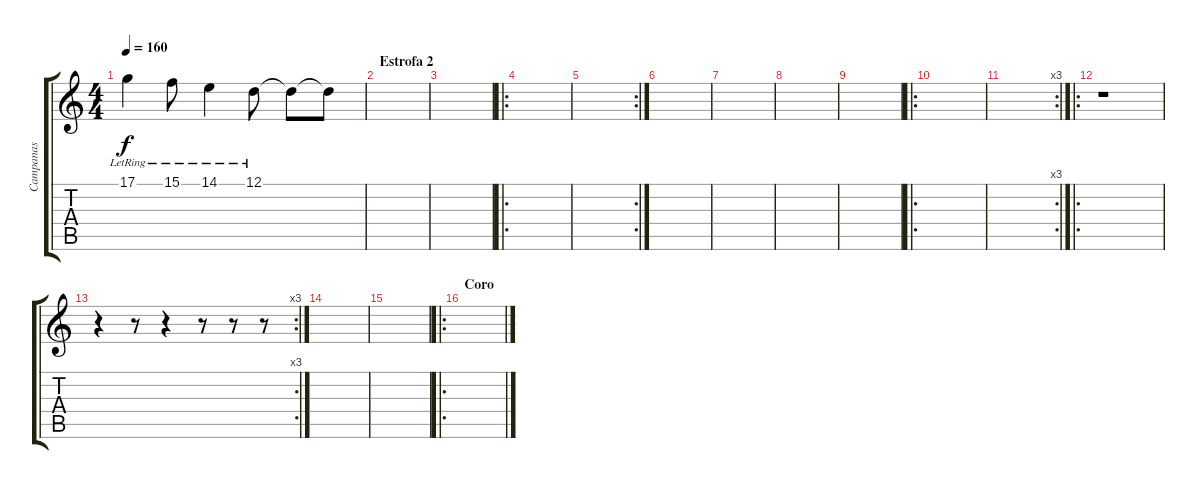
\track ("Campanas" "Campanas") {instrument tubularbells}
\staff {score tabs}
\tuning (D4 A3 F3 C3 G2 C2) {hide}
\ts (4 4)
\tempo 160
\clef g2
\ks c
17.1{lr}.4{dy f} 15.1{lr}.8 14.1{lr}.4 12.1{lr}.8 12.1{t}.8 12.1{t}.8 |
\section ("" "Estrofa 2")
|
|
\ro
|
\rc 2
|
|
|
|
|
\ro
|
\rc 3
|
\ro
r.1 |
\rc 3
r.4 r.8 r.4 r.8 r.8 r.8 |
|
|
\ro
\section ("" "Coro")
